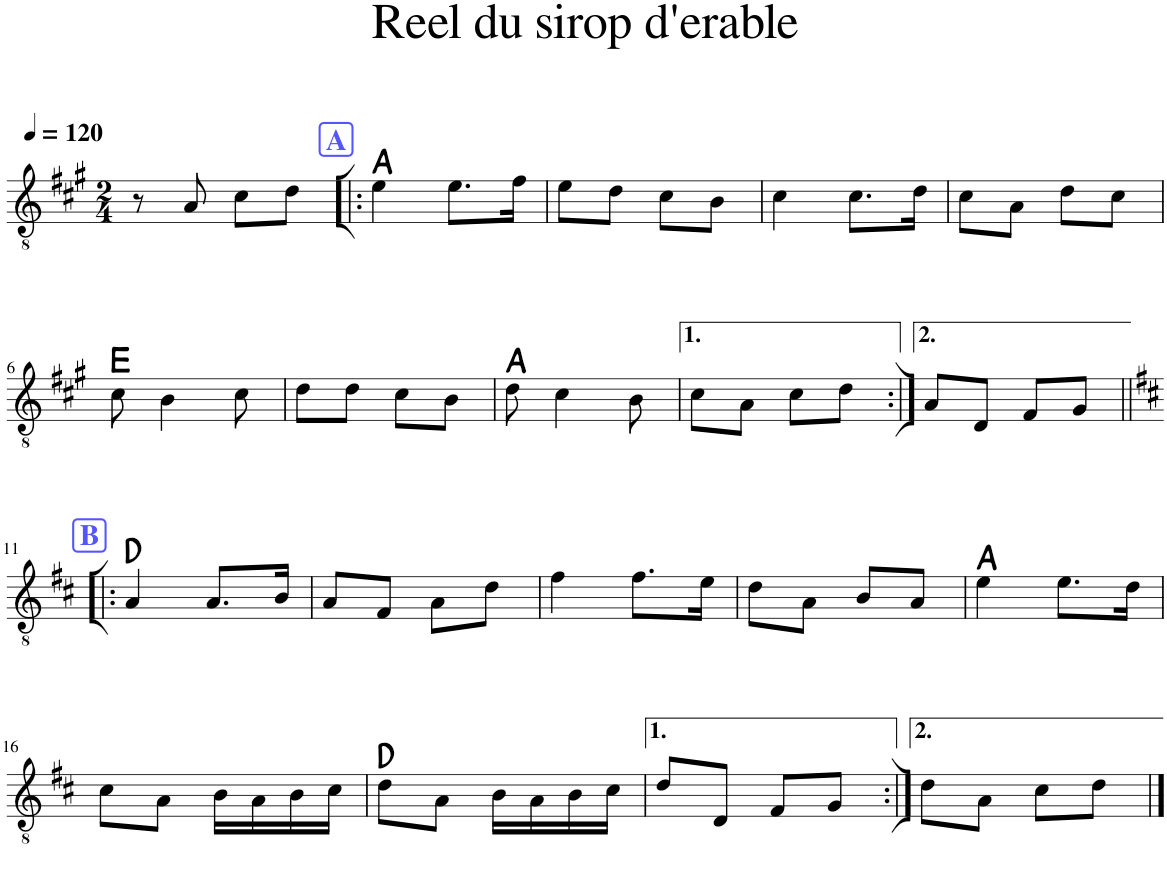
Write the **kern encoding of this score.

**kern	**harte
*part1	*part1
*staff1	*
*I"Classical Guitar	*
*I'Guit.	*
*clefGv2	*
*k[f#c#g#]	*
*M2/4	*
*MM120	*
=1	=1
8r	.
8A/	.
8c#\L	.
8d\J	.
!!LO:REH:place=s1:a:B:cj:color=#5555FF:fs=14:t=A
=2!|:	=2!|:
4e\	A:maj
8.e\L	.
16f#\Jk	.
=3	=3
8e\L	.
8d\J	.
8c#\L	.
8B\J	.
=4	=4
4c#\	.
8.c#\L	.
16d\Jk	.
=5	=5
8c#\L	.
8A\J	.
8d\L	.
8c#\J	.
!!LO:LB:g=z
=6	=6
8c#\	E:maj
4B\	.
8c#\	.
=7	=7
8d\L	.
8d\J	.
8c#\L	.
8B\J	.
=8	=8
8d\	A:maj
4c#\	.
8B\	.
=9	=9
8c#\L	.
8A\J	.
8c#\L	.
8d\J	.
=10:|!	=10:|!
8A/L	.
8D/J	.
8F#/L	.
8G#/J	.
!!LO:LB:g=z
!!LO:REH:place=s1:a:B:cj:color=#5555FF:fs=14:t=B
=11!|:	=11!|:
*k[f#c#]	*
4A/	D:maj
8.A/L	.
16B/Jk	.
=12	=12
8A/L	.
8F#/J	.
8A\L	.
8d\J	.
=13	=13
4f#\	.
8.f#\L	.
16e\Jk	.
=14	=14
8d\L	.
8A\J	.
8B/L	.
8A/J	.
=15	=15
4e\	A:maj
8.e\L	.
16d\Jk	.
!!LO:LB:g=z
=16	=16
8c#\L	.
8A\J	.
16B\LL	.
16A\	.
16B\	.
16c#\JJ	.
=17	=17
8d\L	D:maj
8A\J	.
16B\LL	.
16A\	.
16B\	.
16c#\JJ	.
=18	=18
8d/L	.
8D/J	.
8F#/L	.
8G/J	.
=19:|!	=19:|!
8d\L	.
8A\J	.
8c#\L	.
8d\J	.
==	==
*-	*-
